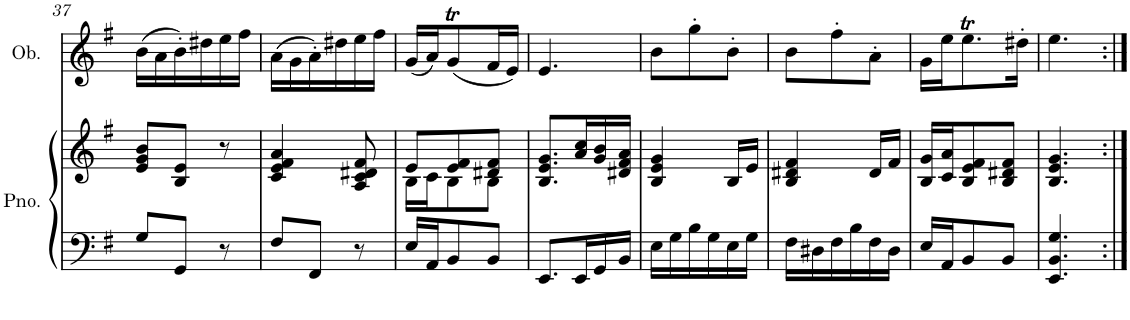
**kern	**kern	**kern
*part2	*part2	*part1
*staff3	*staff2	*staff1
*I"Piano	*	*I"Oboe
*I'Pno.	*	*I'Ob.
!!LO:PB:g=z
*clefF4	*clefG2	*clefG2
*k[f#]	*k[f#]	*k[f#]
*M3/8	*M3/8	*M3/8
=37	=37	=37
8G/L	8e/ 8g/ 8b/L	(16b\LL
.	.	16a\
8GG/J	8B/ 8e/J	16b'\)
.	.	16dd#X\
8r	8r	16ee\
.	.	16ff#\JJ
=38	=38	=38
8F#/L	4c/ 4e/ 4f#/ 4a/	(16a\LL
.	.	16g\
8FF#/J	.	16a'\)
.	.	16dd#X\
8r	8A/ 8c/ 8d#X/ 8f#/	16ee\
.	.	16ff#\JJ
=39	=39	=39
*	*^	*
16E/LL	8e/L	16B\LL	(16g/LL
16AA/J	.	16c\J	16a/J)
8BB/	8e/ 8f#/	8B\	(8gT/
8BB/J	8d#X/ 8f#/J	8B\J	16f#/L
.	.	.	16e/JJ)
*	*v	*v	*
=40	=40	=40
8.EE/L	8.B/ 8.e/ 8.g/L	4.e/
16EE/L	16a/ 16cc/L	.
16GG/	16g/ 16b/	.
16BB/JJ	16d#X/ 16f#/ 16a/JJ	.
=41	=41	=41
16E\LL	4B/ 4e/ 4g/	8b\L
16G\	.	.
16B\	.	8gg'\
16G\	.	.
16E\	16B/LL	8b'\J
16G\JJ	16e/JJ	.
=42	=42	=42
16F#\LL	4B/ 4d#X/ 4f#/	8b\L
16D#X\	.	.
16F#\	.	8ff#'\
16B\	.	.
16F#\	16d#/LL	8a'\J
16D#\JJ	16f#/JJ	.
=43	=43	=43
16E/LL	16B/ 16g/LL	16g\LL
16AA/J	16c/ 16a/J	16ee\J
8BB/	8B/ 8e/ 8f#/	8.eeT\
8BB/J	8B/ 8d#X/ 8f#/J	.
.	.	16dd#X'\Jk
=44	=44	=44
4.EE/ 4.BB/ 4.G/	4.B/ 4.e/ 4.g/	4.ee\
=:|!	=:|!	=:|!
*-	*-	*-
